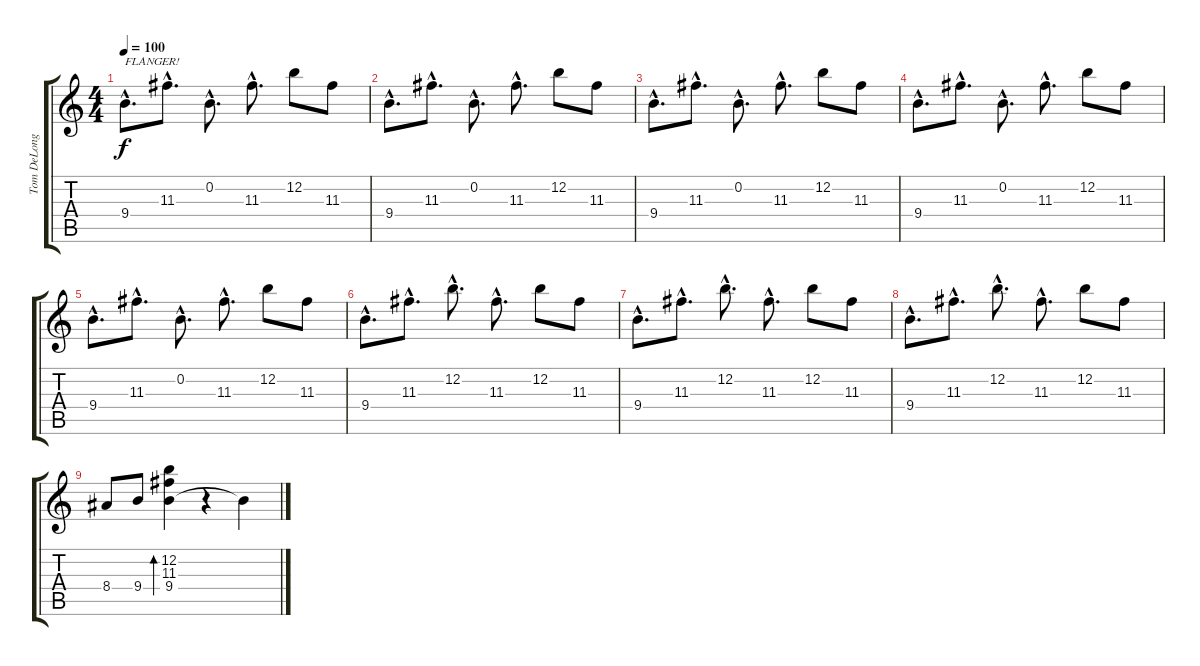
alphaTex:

\track ("Tom DeLonge (E-Gitarre)" "Tom DeLong") {instrument overdrivenguitar}
\staff {score tabs}
\tuning (E4 B3 G3 D3 A2 E2) {hide}
\ts (4 4)
\tempo 100
\clef g2
\ks c
9.4{hac}.8{d txt "FLANGER!" dy f instrument electricguitarclean} 11.3{hac}.8{d} 0.2{hac}.8{d} 11.3{hac}.8{d} 12.2.8 11.3.8 |
9.4{hac}.8{d instrument electricguitarclean} 11.3{hac}.8{d} 0.2{hac}.8{d} 11.3{hac}.8{d} 12.2.8 11.3.8 |
9.4{hac}.8{d instrument electricguitarclean} 11.3{hac}.8{d} 0.2{hac}.8{d} 11.3{hac}.8{d} 12.2.8 11.3.8 |
9.4{hac}.8{d instrument electricguitarclean} 11.3{hac}.8{d} 0.2{hac}.8{d} 11.3{hac}.8{d} 12.2.8 11.3.8 |
9.4{hac}.8{d instrument electricguitarclean} 11.3{hac}.8{d} 0.2{hac}.8{d} 11.3{hac}.8{d} 12.2.8 11.3.8 |
9.4{hac}.8{d instrument electricguitarclean} 11.3{hac}.8{d} 12.2{hac}.8{d} 11.3{hac}.8{d} 12.2.8 11.3.8 |
9.4{hac}.8{d instrument electricguitarclean} 11.3{hac}.8{d} 12.2{hac}.8{d} 11.3{hac}.8{d} 12.2.8 11.3.8 |
9.4{hac}.8{d instrument electricguitarclean} 11.3{hac}.8{d} 12.2{hac}.8{d} 11.3{hac}.8{d} 12.2.8 11.3.8 |
8.4.8{instrument electricguitarclean} 9.4.8 (12.2 11.3 9.4).4{bd 480} r.4 9.4{t}.4
